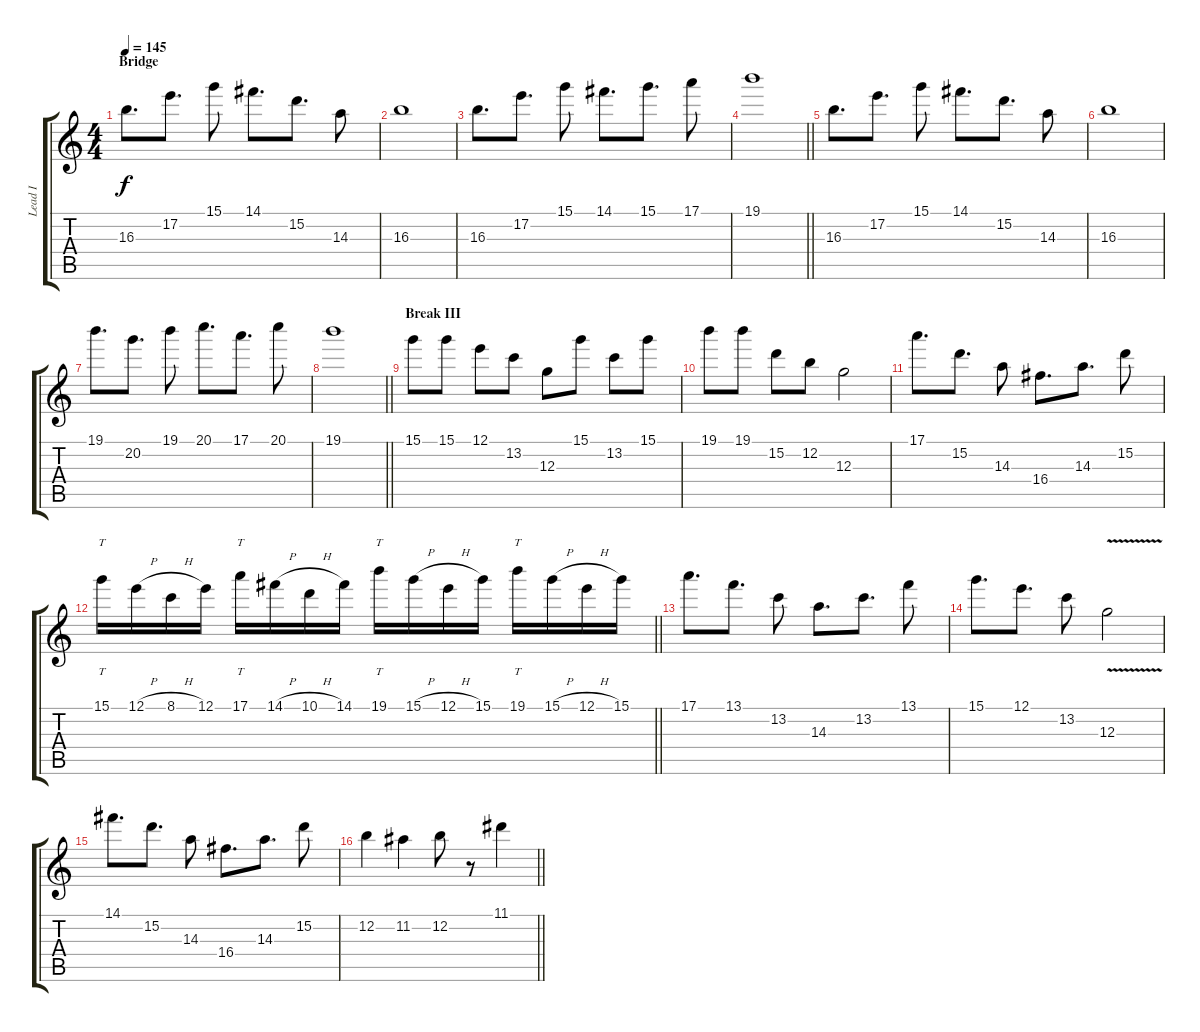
\track ("Lead I" "Lead I") {instrument distortionguitar}
\staff {score tabs}
\tuning (E4 B3 G3 D3 A2 E2) {hide}
\ts (4 4)
\section ("" "Bridge")
\tempo 145
\clef g2
\ks c
16.3.8{d dy f} 17.2.8{d} 15.1.8 14.1.8{d} 15.2.8{d} 14.3.8 |
16.3.1 |
16.3.8{d} 17.2.8{d} 15.1.8 14.1.8{d} 15.1.8{d} 17.1.8 |
\barLineRight lightlight
19.1.1 |
\section ("" "")
16.3.8{d} 17.2.8{d} 15.1.8 14.1.8{d} 15.2.8{d} 14.3.8 |
16.3.1 |
19.1.8{d} 20.2.8{d} 19.1.8 20.1.8{d} 17.1.8{d} 20.1.8 |
\barLineRight lightlight
19.1.1 |
\section ("" "Break III")
15.1.8{balance 2} 15.1.8 12.1.8 13.2.8 12.3.8 15.1.8 13.2.8 15.1.8 |
19.1.8 19.1.8 15.2.8 12.2.8 12.3.2 |
17.1.8{d} 15.2.8{d} 14.3.8 16.4.8{d} 14.3.8{d} 15.2.8 |
\barLineRight lightlight
15.1.16{tt} 12.1{h}.16 8.1{h}.16 12.1.16 17.1.16{tt} 14.1{h}.16 10.1{h}.16 14.1.16 19.1.16{tt} 15.1{h}.16 12.1{h}.16 15.1.16 19.1.16{tt} 15.1{h}.16 12.1{h}.16 15.1.16 |
\section ("" "")
17.1.8{d} 13.1.8{d} 13.2.8 14.3.8{d} 13.2.8{d} 13.1.8 |
15.1.8{d} 12.1.8{d} 13.2.8 12.3{v}.2 |
14.1.8{d} 15.2.8{d} 14.3.8 16.4.8{d} 14.3.8{d} 15.2.8 |
\barLineRight lightlight
12.2.4 11.2.4 12.2.8 r.8 11.1.4
